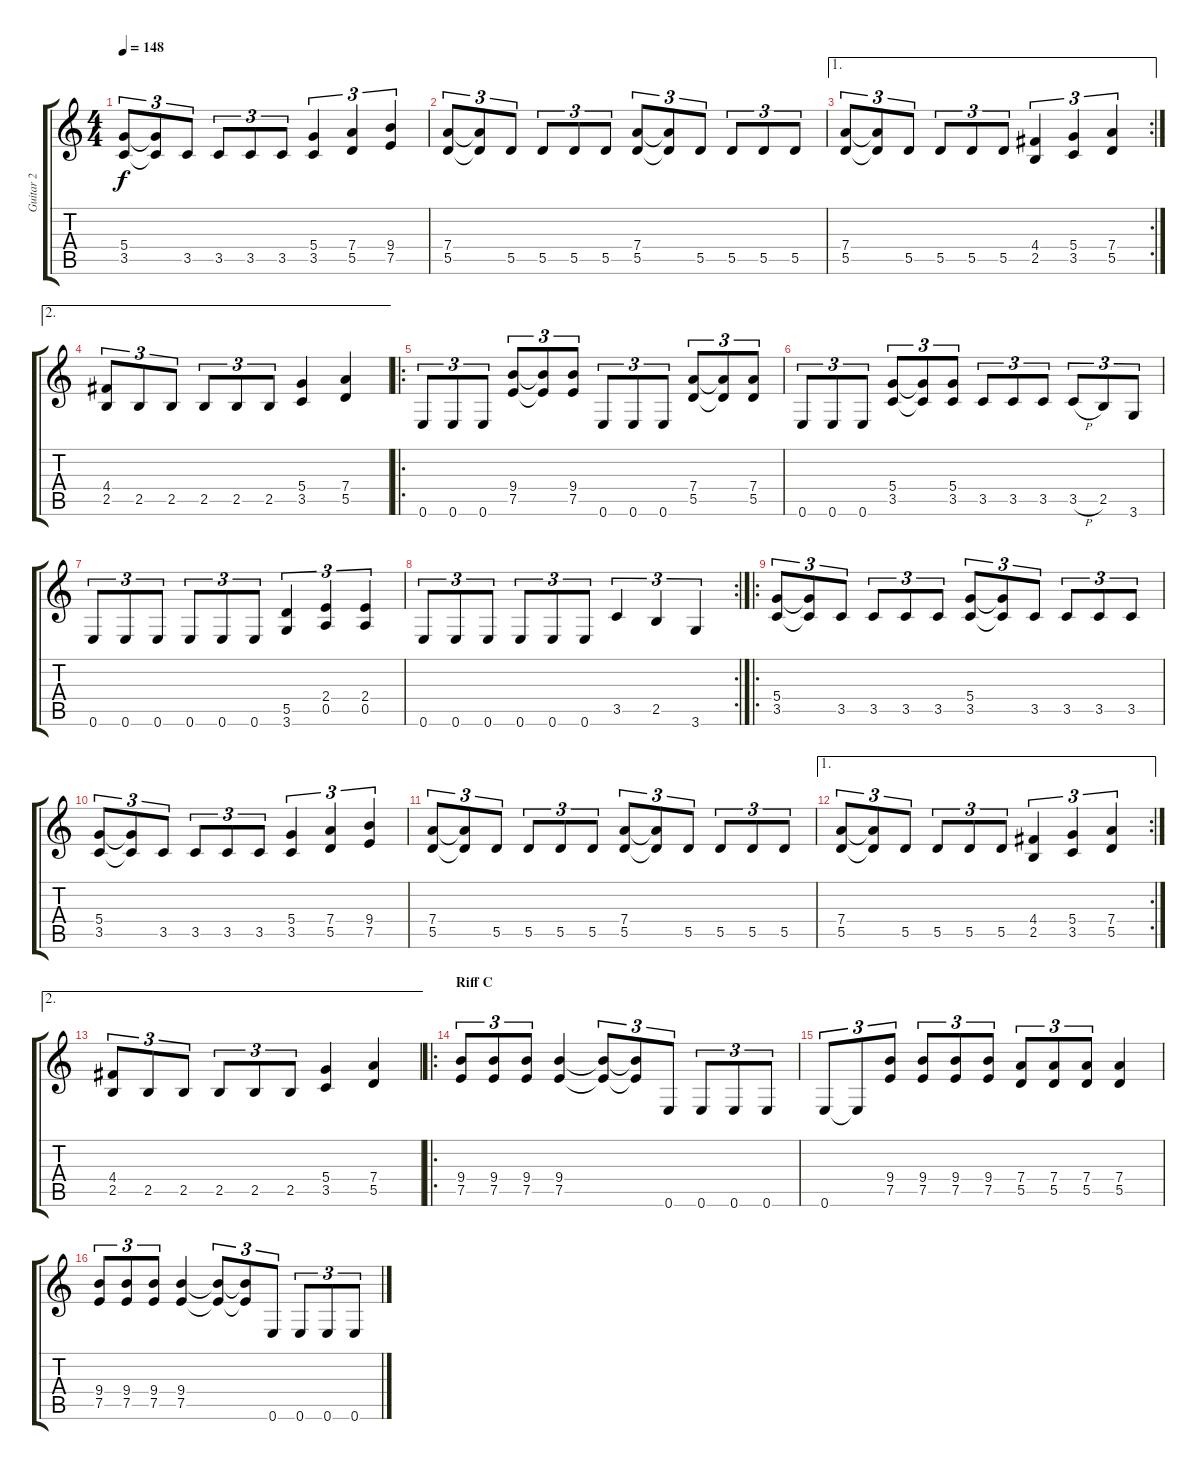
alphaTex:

\track ("Guitar 2" "Guitar 2") {instrument overdrivenguitar}
\staff {score tabs}
\tuning (E4 B3 G3 D3 A2 E2) {hide}
\ts (4 4)
\tempo 148
\clef g2
\ks c
(5.4 3.5).8{tu (3 2) dy f} (5.4{t} 3.5{t}).8{tu (3 2)} 3.5.8{tu (3 2)} 3.5.8{tu (3 2)} 3.5.8{tu (3 2)} 3.5.8{tu (3 2)} (5.4 3.5).4{tu (3 2)} (7.4 5.5).4{tu (3 2)} (9.4 7.5).4{tu (3 2)} |
(7.4 5.5).8{tu (3 2)} (7.4{t} 5.5{t}).8{tu (3 2)} 5.5.8{tu (3 2)} 5.5.8{tu (3 2)} 5.5.8{tu (3 2)} 5.5.8{tu (3 2)} (7.4 5.5).8{tu (3 2)} (7.4{t} 5.5{t}).8{tu (3 2)} 5.5.8{tu (3 2)} 5.5.8{tu (3 2)} 5.5.8{tu (3 2)} 5.5.8{tu (3 2)} |
\ae 1
\rc 2
(7.4 5.5).8{tu (3 2)} (7.4{t} 5.5{t}).8{tu (3 2)} 5.5.8{tu (3 2)} 5.5.8{tu (3 2)} 5.5.8{tu (3 2)} 5.5.8{tu (3 2)} (4.4 2.5).4{tu (3 2)} (5.4 3.5).4{tu (3 2)} (7.4 5.5).4{tu (3 2)} |
\ae 2
(4.4 2.5).8{tu (3 2)} 2.5.8{tu (3 2)} 2.5.8{tu (3 2)} 2.5.8{tu (3 2)} 2.5.8{tu (3 2)} 2.5.8{tu (3 2)} (5.4 3.5).4 (7.4 5.5).4 |
\ro
0.6.8{tu (3 2)} 0.6.8{tu (3 2)} 0.6.8{tu (3 2)} (9.4 7.5).8{tu (3 2)} (9.4{t} 7.5{t}).8{tu (3 2)} (9.4 7.5).8{tu (3 2)} 0.6.8{tu (3 2)} 0.6.8{tu (3 2)} 0.6.8{tu (3 2)} (7.4 5.5).8{tu (3 2)} (7.4{t} 5.5{t}).8{tu (3 2)} (7.4 5.5).8{tu (3 2)} |
0.6.8{tu (3 2)} 0.6.8{tu (3 2)} 0.6.8{tu (3 2)} (5.4 3.5).8{tu (3 2)} (5.4{t} 3.5{t}).8{tu (3 2)} (5.4 3.5).8{tu (3 2)} 3.5.8{tu (3 2)} 3.5.8{tu (3 2)} 3.5.8{tu (3 2)} 3.5{h}.8{tu (3 2)} 2.5.8{tu (3 2)} 3.6.8{tu (3 2)} |
0.6.8{tu (3 2)} 0.6.8{tu (3 2)} 0.6.8{tu (3 2)} 0.6.8{tu (3 2)} 0.6.8{tu (3 2)} 0.6.8{tu (3 2)} (5.5 3.6).4{tu (3 2)} (2.4 0.5).4{tu (3 2)} (2.4 0.5).4{tu (3 2)} |
\rc 2
0.6.8{tu (3 2)} 0.6.8{tu (3 2)} 0.6.8{tu (3 2)} 0.6.8{tu (3 2)} 0.6.8{tu (3 2)} 0.6.8{tu (3 2)} 3.5.4{tu (3 2)} 2.5.4{tu (3 2)} 3.6.4{tu (3 2)} |
\ro
(5.4 3.5).8{tu (3 2)} (5.4{t} 3.5{t}).8{tu (3 2)} 3.5.8{tu (3 2)} 3.5.8{tu (3 2)} 3.5.8{tu (3 2)} 3.5.8{tu (3 2)} (5.4 3.5).8{tu (3 2)} (5.4{t} 3.5{t}).8{tu (3 2)} 3.5.8{tu (3 2)} 3.5.8{tu (3 2)} 3.5.8{tu (3 2)} 3.5.8{tu (3 2)} |
(5.4 3.5).8{tu (3 2)} (5.4{t} 3.5{t}).8{tu (3 2)} 3.5.8{tu (3 2)} 3.5.8{tu (3 2)} 3.5.8{tu (3 2)} 3.5.8{tu (3 2)} (5.4 3.5).4{tu (3 2)} (7.4 5.5).4{tu (3 2)} (9.4 7.5).4{tu (3 2)} |
(7.4 5.5).8{tu (3 2)} (7.4{t} 5.5{t}).8{tu (3 2)} 5.5.8{tu (3 2)} 5.5.8{tu (3 2)} 5.5.8{tu (3 2)} 5.5.8{tu (3 2)} (7.4 5.5).8{tu (3 2)} (7.4{t} 5.5{t}).8{tu (3 2)} 5.5.8{tu (3 2)} 5.5.8{tu (3 2)} 5.5.8{tu (3 2)} 5.5.8{tu (3 2)} |
\ae 1
\rc 2
(7.4 5.5).8{tu (3 2)} (7.4{t} 5.5{t}).8{tu (3 2)} 5.5.8{tu (3 2)} 5.5.8{tu (3 2)} 5.5.8{tu (3 2)} 5.5.8{tu (3 2)} (4.4 2.5).4{tu (3 2)} (5.4 3.5).4{tu (3 2)} (7.4 5.5).4{tu (3 2)} |
\ae 2
(4.4 2.5).8{tu (3 2)} 2.5.8{tu (3 2)} 2.5.8{tu (3 2)} 2.5.8{tu (3 2)} 2.5.8{tu (3 2)} 2.5.8{tu (3 2)} (5.4 3.5).4 (7.4 5.5).4 |
\ro
\section ("" "Riff C")
(9.4 7.5).8{tu (3 2)} (9.4 7.5).8{tu (3 2)} (9.4 7.5).8{tu (3 2)} (9.4 7.5).4 (9.4{t} 7.5{t}).8{tu (3 2)} (9.4{t} 7.5{t}).8{tu (3 2)} 0.6.8{tu (3 2)} 0.6.8{tu (3 2)} 0.6.8{tu (3 2)} 0.6.8{tu (3 2)} |
0.6.8{tu (3 2)} 0.6{t}.8{tu (3 2)} (9.4 7.5).8{tu (3 2)} (9.4 7.5).8{tu (3 2)} (9.4 7.5).8{tu (3 2)} (9.4 7.5).8{tu (3 2)} (7.4 5.5).8{tu (3 2)} (7.4 5.5).8{tu (3 2)} (7.4 5.5).8{tu (3 2)} (7.4 5.5).4 |
(9.4 7.5).8{tu (3 2)} (9.4 7.5).8{tu (3 2)} (9.4 7.5).8{tu (3 2)} (9.4 7.5).4 (9.4{t} 7.5{t}).8{tu (3 2)} (9.4{t} 7.5{t}).8{tu (3 2)} 0.6.8{tu (3 2)} 0.6.8{tu (3 2)} 0.6.8{tu (3 2)} 0.6.8{tu (3 2)}
